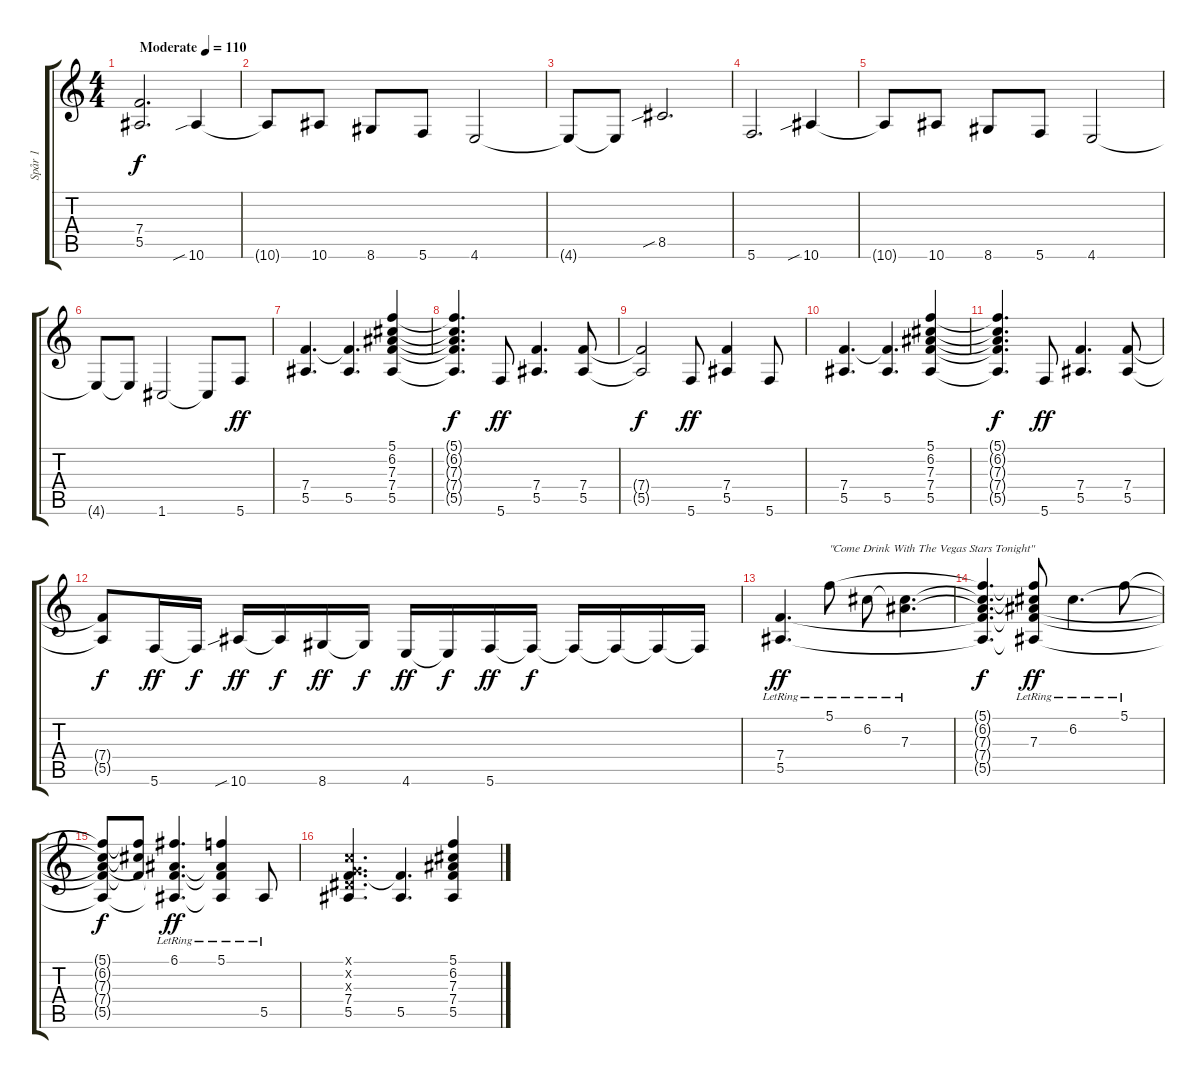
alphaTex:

\track ("Spår 1" "Spår 1") {instrument distortionguitar}
\staff {score tabs}
\tuning (C4 G3 Eb3 Bb2 F2 C2) {hide}
\ts (4 4)
\tempo (110 "Moderate")
\clef g2
\ks c
(7.4 5.5).2{d dy f instrument distortionguitar} 10.6{sib}.4 |
10.6{t}.8 10.6.8 8.6.8 5.6.8 4.6.2 |
4.6{t}.8 4.6{t}.8 8.5{sib}.2{d} |
5.6.2{d} 10.6{sib}.4 |
10.6{t}.8 10.6.8 8.6.8 5.6.8 4.6.2 |
4.6{t}.8 4.6{t}.8 1.6.2 1.6{t}.8 5.6.8{dy ff} |
(7.4 5.5).4{d} (7.4{t} 5.5).4{d} (5.1 6.2 7.3 7.4 5.5).4 |
(5.1{t} 6.2{t} 7.3{t} 7.4{t} 5.5{t}).4{d dy f} 5.6.8{dy ff} (7.4 5.5).4{d} (7.4 5.5).8 |
(7.4{t} 5.5{t}).2{dy f} 5.6.8{dy ff} (7.4 5.5).4 5.6.8 |
(7.4 5.5).4{d} (7.4{t} 5.5).4{d} (5.1 6.2 7.3 7.4 5.5).4 |
(5.1{t} 6.2{t} 7.3{t} 7.4{t} 5.5{t}).4{d dy f} 5.6.8{dy ff} (7.4 5.5).4{d} (7.4 5.5).8 |
(7.4{t} 5.5{t}).8{dy f} 5.6.16{dy ff} 5.6{t}.16{dy f} 10.6{sib}.16{dy ff} 10.6{t}.16{dy f} 8.6.16{dy ff} 8.6{t}.16{dy f} 4.6.16{dy ff} 4.6{t}.16{dy f} 5.6.16{dy ff} 5.6{t}.16{dy f} 5.6{t}.16 5.6{t}.16 5.6{t}.16 5.6{t}.16 |
(7.4{lr} 5.5{lr}).4{d dy ff} 5.1{lr}.8{txt "\"Come Drink With The Vegas Stars Tonight\""} 6.2{lr}.8 (6.2{t} 7.3{lr}).4{d} |
(5.1{t} 6.2{t} 7.3{t} 7.4{t} 5.5{t}).4{d dy f} (5.1{t} 6.2{t} 7.3{lr} 7.4{t} 5.5{t}).8{dy ff} 6.2{lr}.4{d} 5.1{lr}.8 |
(5.1{t} 6.2{t} 7.3{t} 7.4{t} 5.5{t}).8{dy f} (5.1{t} 6.2{t} 7.4{t}).8 (6.1{lr} 7.3{t} 7.4{t} 5.5{t}).4{d dy ff} (5.1{lr} 7.3{t} 7.4{t} 5.5{t}).4 5.5{lr}.8 |
(0.1{x} 0.2{x} 0.3{x} 7.4 5.5).4{d} (7.4{t} 5.5).4{d} (5.1 6.2 7.3 7.4 5.5).4
